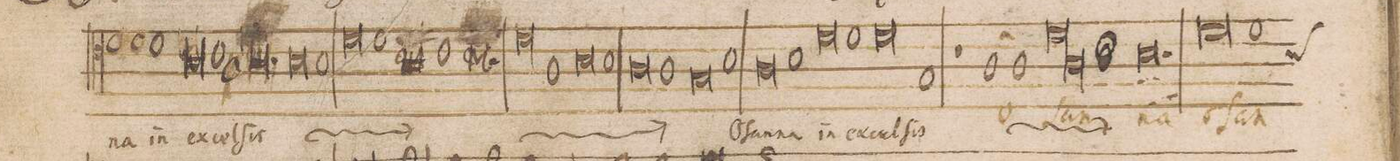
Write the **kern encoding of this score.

**kern	**text
*I"ALTVS	*
*clefC4	*
*k[]	*
*met(C|)	*
*M3/1	*
1d	-na
1d	.
1d	in
=43	=43
0B	ex-
2c\	-cel-
2A\	.
=44	=44
0.B	-ſis
=45	=45
*	*ij
0B	O-
1B	-ſan-
=46	=46
0d	-na
1d	in
=47	=47
0B	ex-
1c	-cel-
=48	=48
0.B	-ſis
=49	=49
0d	O-
1A	-ſan-
=50	=50
0B	-na
1B	in
=51	=51
0A	ex-
1A	-cel-
=52	=52
0G	-ſis
*	*Xij
1B	O-
=53	=53
0A	-ſan-
1B	-na
=54	=54
0d	in
1d	ex-
=55	=55
0d	-cel-
1G	-ſis
=56	=56
1r	.
*	*ij
1A	o-
1A	.
=57	=57
*lig	*
1d	-ſan-
1A	.
*Xlig	*
1c	.
=58	=58
0.B	-na
=59	=59
0d	o-
*custos:B	*
1d	-ſan-
=60	=60
*-	*-
